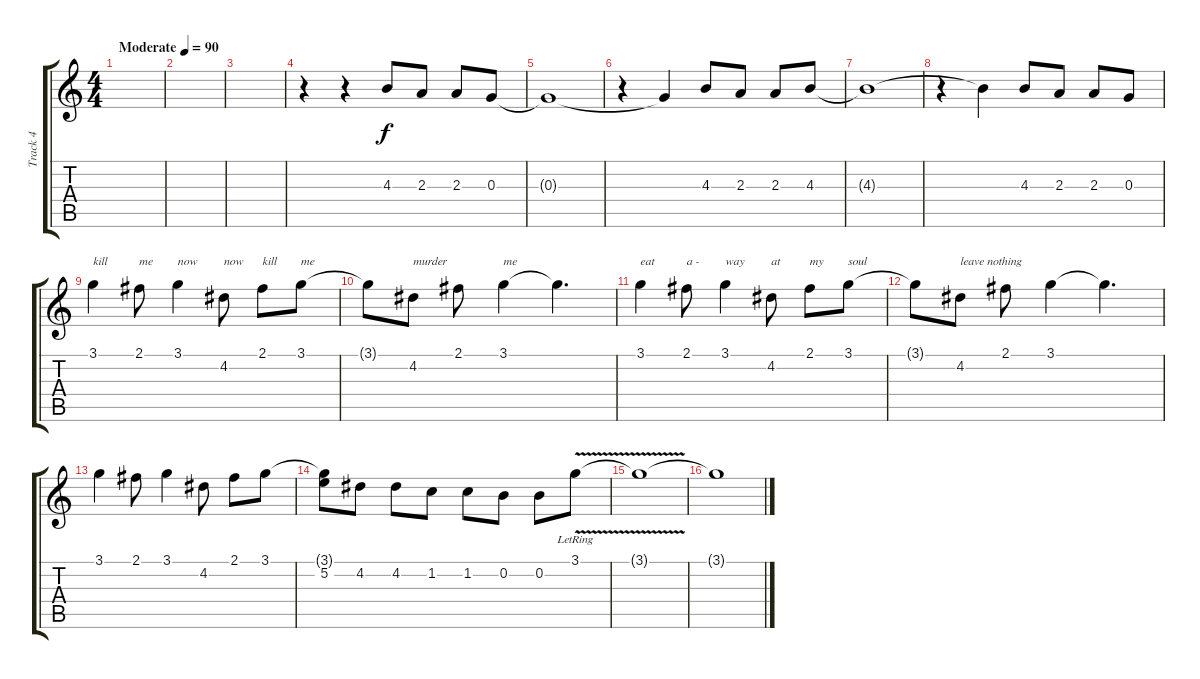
\track ("Track 4" "Track 4") {instrument overdrivenguitar}
\staff {score tabs}
\tuning (E4 B3 G3 D3 A2 E2) {hide}
\ts (4 4)
\tempo (90 "Moderate")
\clef g2
\ks c
|
|
|
r.4 r.4 4.3.8 2.3.8 2.3.8 0.3.8 |
0.3{t}.1 |
r.4 0.3{t}.4 4.3.8 2.3.8 2.3.8 4.3.8 |
4.3{t}.1 |
r.4 4.3{t}.4 4.3.8 2.3.8 2.3.8 0.3.8 |
3.1.4{txt "kill"} 2.1.8{txt "me"} 3.1.4{txt "now"} 4.2.8{txt "now"} 2.1.8{txt "kill"} 3.1.8{txt "me"} |
3.1{t}.8 4.2.8{txt "murder"} 2.1.8 3.1.4{txt "me"} 3.1{t}.4{d} |
3.1.4{txt "eat"} 2.1.8{txt "a -"} 3.1.4{txt "way"} 4.2.8{txt "at"} 2.1.8{txt "my"} 3.1.8{txt "soul"} |
3.1{t}.8 4.2.8{txt "leave nothing"} 2.1.8 3.1.4 3.1{t}.4{d} |
3.1.4 2.1.8 3.1.4 4.2.8 2.1.8 3.1.8 |
(3.1{t} 5.2).8 4.2.8 4.2.8 1.2.8 1.2.8 0.2.8 0.2.8 3.1{v lr}.8 |
3.1{t}.1 |
3.1{t}.1
